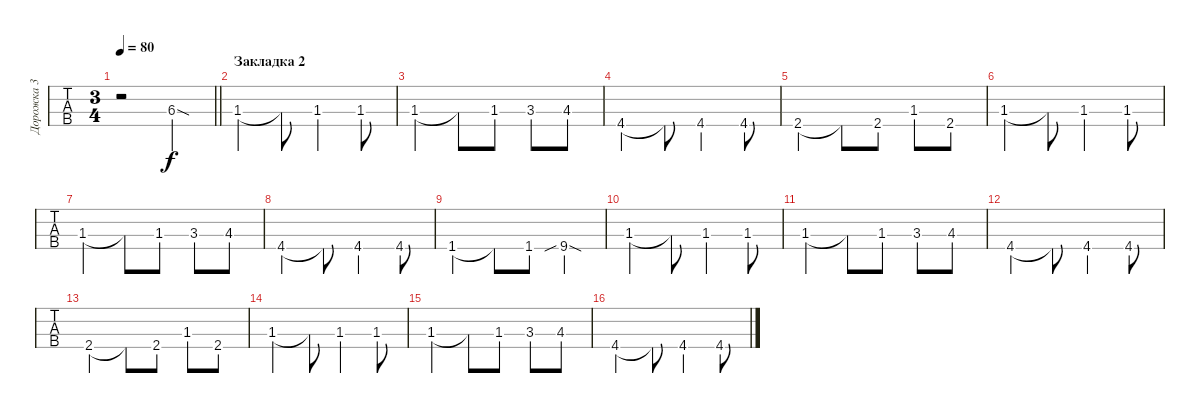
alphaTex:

\track ("Дорожка 3" "Дорожка 3") {instrument electricbassfinger}
\staff {tabs}
\tuning (Eb2 Bb1 F1 C1) {hide}
\ts (3 4)
\tempo 80
\clef f4
\barLineRight lightlight
\ks f#minor
r.2{dy f} 6.3{sod}.4 |
\section ("" "Закладка 2")
1.3.4 1.3{t}.8 1.3.4 1.3.8 |
1.3.4 1.3{t}.8 1.3.8 3.3.8 4.3.8 |
4.4.4 4.4{t}.8 4.4.4 4.4.8 |
2.4.4 2.4{t}.8 2.4.8 1.3.8 2.4.8 |
1.3.4 1.3{t}.8 1.3.4 1.3.8 |
1.3.4 1.3{t}.8 1.3.8 3.3.8 4.3.8 |
4.4.4 4.4{t}.8 4.4.4 4.4.8 |
1.4.4 1.4{t}.8 1.4.8 9.4{sib sod}.4 |
1.3.4 1.3{t}.8 1.3.4 1.3.8 |
1.3.4 1.3{t}.8 1.3.8 3.3.8 4.3.8 |
4.4.4 4.4{t}.8 4.4.4 4.4.8 |
2.4.4 2.4{t}.8 2.4.8 1.3.8 2.4.8 |
1.3.4 1.3{t}.8 1.3.4 1.3.8 |
1.3.4 1.3{t}.8 1.3.8 3.3.8 4.3.8 |
4.4.4 4.4{t}.8 4.4.4 4.4.8
